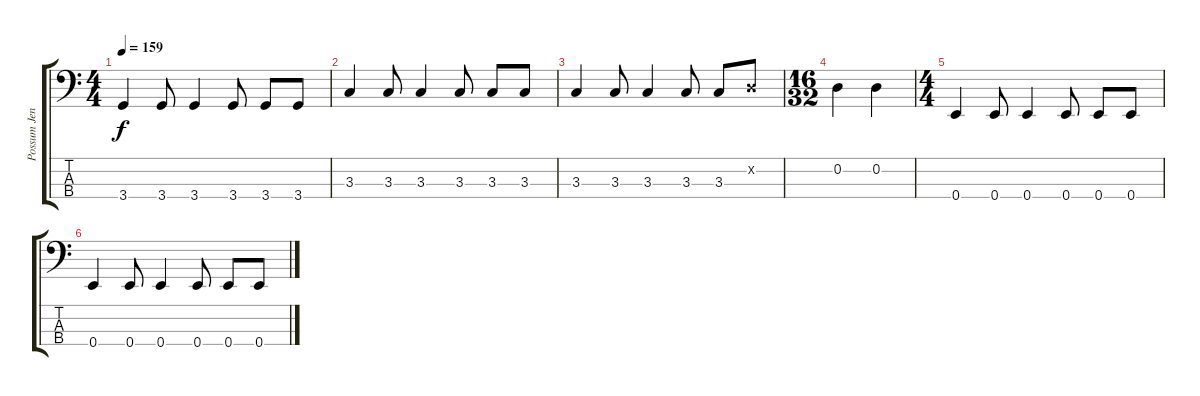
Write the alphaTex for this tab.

\track ("Possum Jenkins (Bass)" "Possum Jen") {instrument fretlessbass}
\staff {score tabs}
\tuning (G2 D2 A1 E1) {hide}
\ts (4 4)
\tempo 159
\clef f4
\ks c
3.4.4{dy f} 3.4.8 3.4.4 3.4.8 3.4.8 3.4.8 |
3.3.4 3.3.8 3.3.4 3.3.8 3.3.8 3.3.8 |
3.3.4 3.3.8 3.3.4 3.3.8 3.3.8 0.2{x}.8 |
\ts (16 32)
0.2.4 0.2.4 |
\ts (4 4)
0.4.4 0.4.8 0.4.4 0.4.8 0.4.8 0.4.8 |
0.4.4 0.4.8 0.4.4 0.4.8 0.4.8 0.4.8
